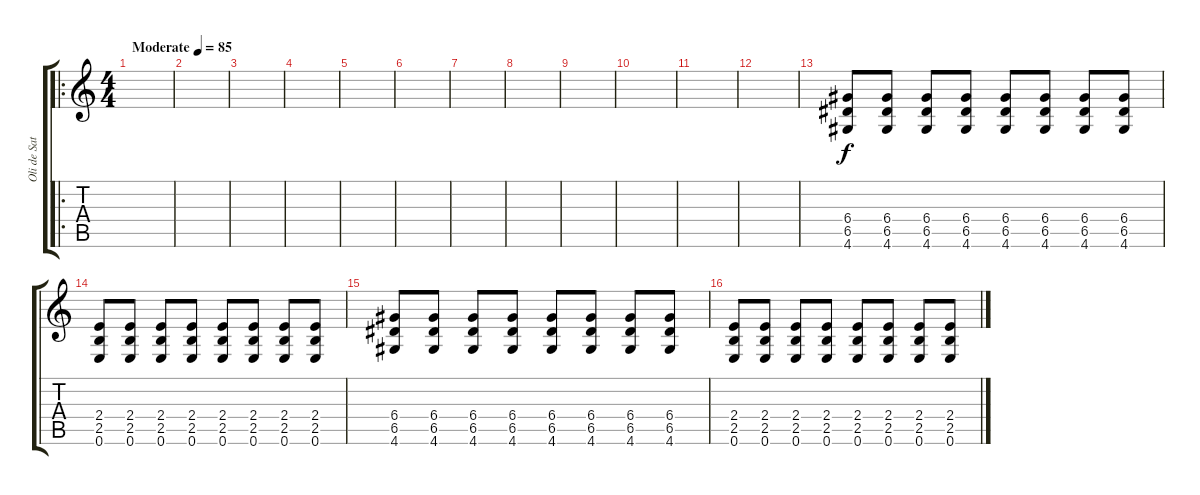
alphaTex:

\track ("Oli de Sat" "Oli de Sat") {instrument overdrivenguitar}
\staff {score tabs}
\tuning (E4 B3 G3 D3 A2 E2) {hide}
\ro
\ts (4 4)
\tempo (85 "Moderate")
\clef g2
\ks c
|
|
|
|
|
|
|
|
|
|
|
|
(6.4 6.5 4.6).8 (6.4 6.5 4.6).8 (6.4 6.5 4.6).8 (6.4 6.5 4.6).8 (6.4 6.5 4.6).8 (6.4 6.5 4.6).8 (6.4 6.5 4.6).8 (6.4 6.5 4.6).8 |
(2.4 2.5 0.6).8 (2.4 2.5 0.6).8 (2.4 2.5 0.6).8 (2.4 2.5 0.6).8 (2.4 2.5 0.6).8 (2.4 2.5 0.6).8 (2.4 2.5 0.6).8 (2.4 2.5 0.6).8 |
(6.4 6.5 4.6).8 (6.4 6.5 4.6).8 (6.4 6.5 4.6).8 (6.4 6.5 4.6).8 (6.4 6.5 4.6).8 (6.4 6.5 4.6).8 (6.4 6.5 4.6).8 (6.4 6.5 4.6).8 |
(2.4 2.5 0.6).8 (2.4 2.5 0.6).8 (2.4 2.5 0.6).8 (2.4 2.5 0.6).8 (2.4 2.5 0.6).8 (2.4 2.5 0.6).8 (2.4 2.5 0.6).8 (2.4 2.5 0.6).8
